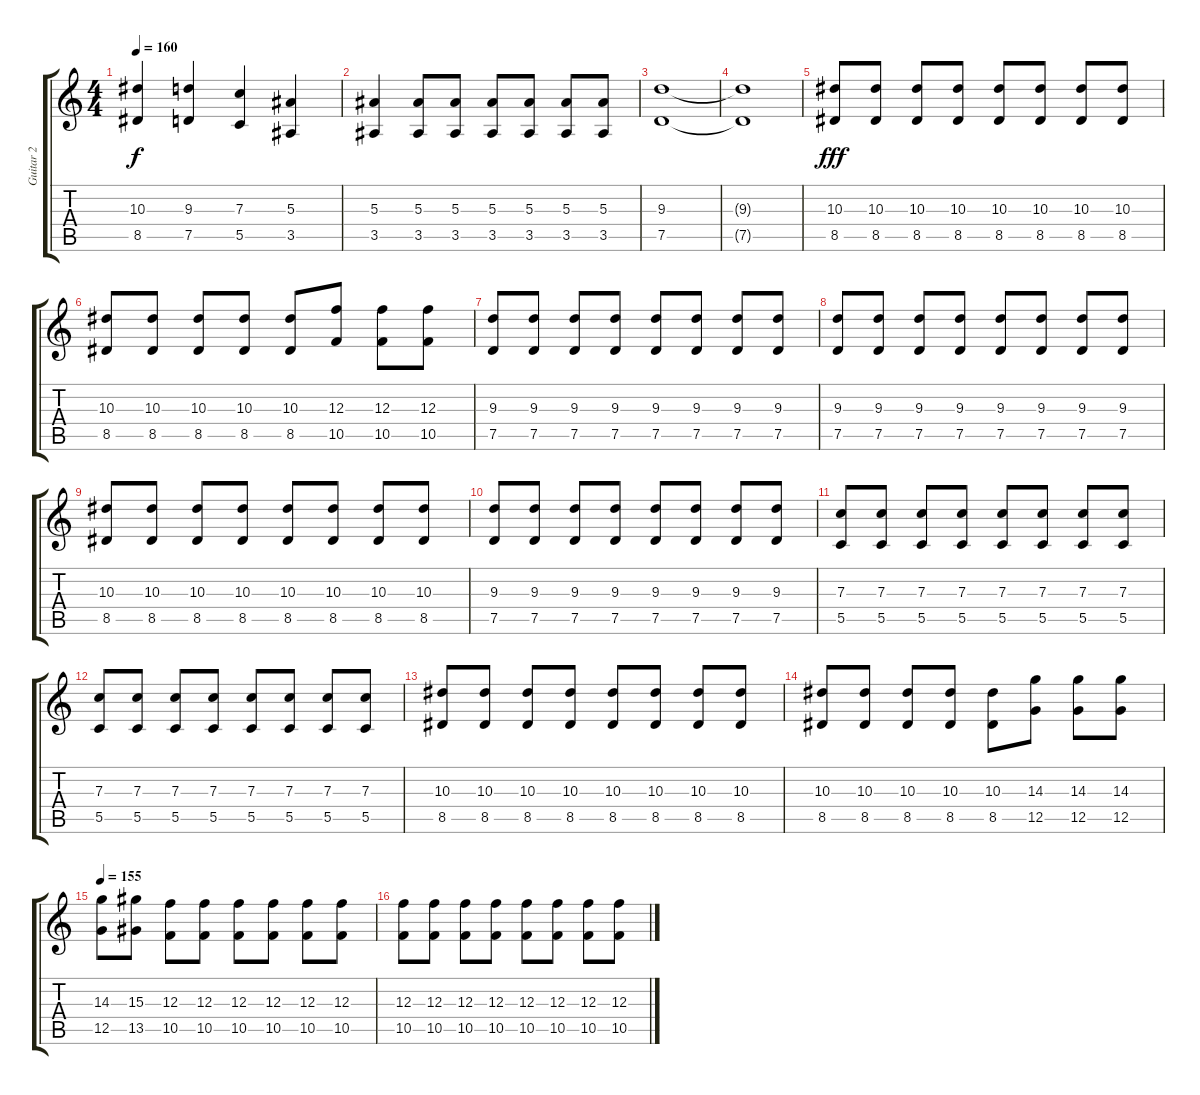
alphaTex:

\track ("Guitar 2" "Guitar 2") {instrument distortionguitar}
\staff {score tabs}
\tuning (C4 A3 F3 C3 G2 C2) {hide}
\ts (4 4)
\tempo 160
\clef g2
\ks c
(10.3 8.5).4{dy f} (9.3 7.5).4 (7.3 5.5).4 (5.3 3.5).4 |
(5.3 3.5).4 (5.3 3.5).8 (5.3 3.5).8 (5.3 3.5).8 (5.3 3.5).8 (5.3 3.5).8 (5.3 3.5).8 |
(9.3 7.5).1 |
(9.3{t} 7.5{t}).1 |
\section ("" "")
(10.3 8.5).8{dy fff} (10.3 8.5).8 (10.3 8.5).8 (10.3 8.5).8 (10.3 8.5).8 (10.3 8.5).8 (10.3 8.5).8 (10.3 8.5).8 |
(10.3 8.5).8 (10.3 8.5).8 (10.3 8.5).8 (10.3 8.5).8 (10.3 8.5).8 (12.3 10.5).8 (12.3 10.5).8 (12.3 10.5).8 |
(9.3 7.5).8 (9.3 7.5).8 (9.3 7.5).8 (9.3 7.5).8 (9.3 7.5).8 (9.3 7.5).8 (9.3 7.5).8 (9.3 7.5).8 |
(9.3 7.5).8 (9.3 7.5).8 (9.3 7.5).8 (9.3 7.5).8 (9.3 7.5).8 (9.3 7.5).8 (9.3 7.5).8 (9.3 7.5).8 |
(10.3 8.5).8 (10.3 8.5).8 (10.3 8.5).8 (10.3 8.5).8 (10.3 8.5).8 (10.3 8.5).8 (10.3 8.5).8 (10.3 8.5).8 |
(9.3 7.5).8 (9.3 7.5).8 (9.3 7.5).8 (9.3 7.5).8 (9.3 7.5).8 (9.3 7.5).8 (9.3 7.5).8 (9.3 7.5).8 |
(7.3 5.5).8 (7.3 5.5).8 (7.3 5.5).8 (7.3 5.5).8 (7.3 5.5).8 (7.3 5.5).8 (7.3 5.5).8 (7.3 5.5).8 |
(7.3 5.5).8 (7.3 5.5).8 (7.3 5.5).8 (7.3 5.5).8 (7.3 5.5).8 (7.3 5.5).8 (7.3 5.5).8 (7.3 5.5).8 |
(10.3 8.5).8 (10.3 8.5).8 (10.3 8.5).8 (10.3 8.5).8 (10.3 8.5).8 (10.3 8.5).8 (10.3 8.5).8 (10.3 8.5).8 |
(10.3 8.5).8 (10.3 8.5).8 (10.3 8.5).8 (10.3 8.5).8 (10.3 8.5).8 (14.3 12.5).8 (14.3 12.5).8 (14.3 12.5).8 |
\tempo 155
(14.3 12.5).8 (15.3 13.5).8 (12.3 10.5).8 (12.3 10.5).8 (12.3 10.5).8 (12.3 10.5).8 (12.3 10.5).8 (12.3 10.5).8 |
(12.3 10.5).8 (12.3 10.5).8 (12.3 10.5).8 (12.3 10.5).8 (12.3 10.5).8 (12.3 10.5).8 (12.3 10.5).8 (12.3 10.5).8
